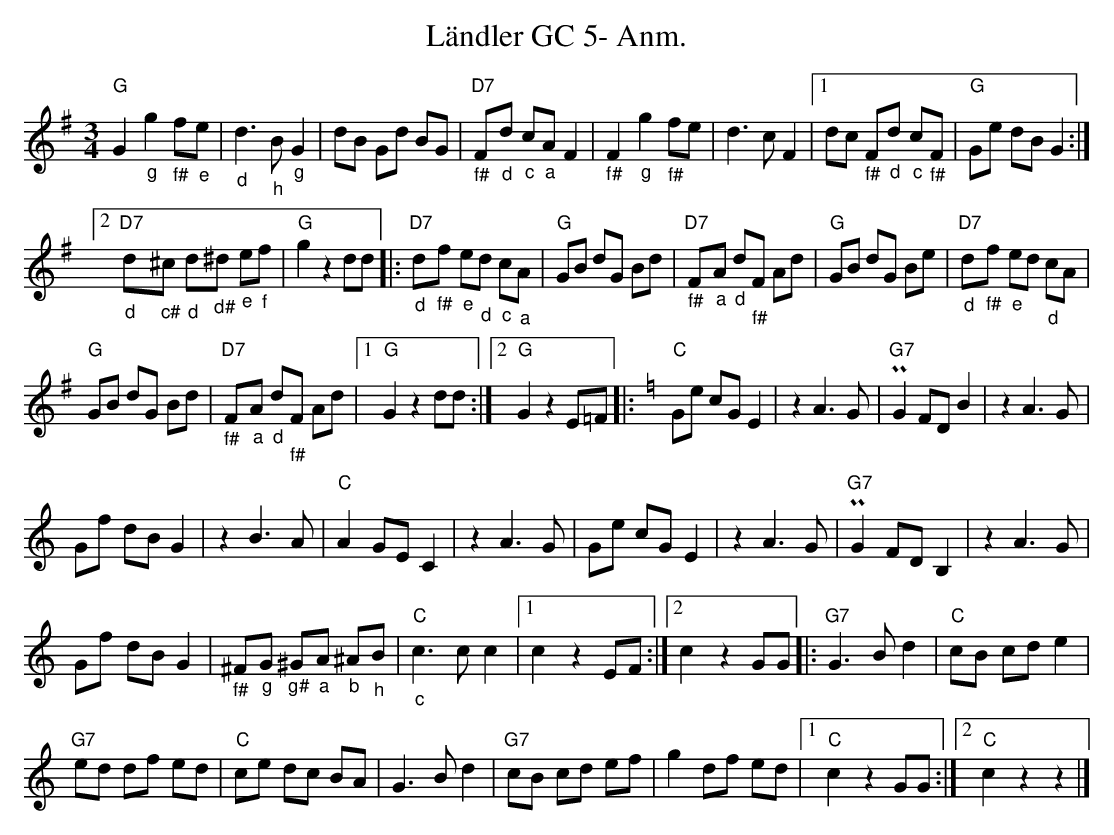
X:1
T:Ländler GC 5- Anm.
M:3/4
L:1/8
K:Gmaj%%MIDI gchordon
"G"G2 "_g"g2 "_f#"f"_e"e | "_d"d3 "_h"B "_g"G2 | dB Gd BG | "D7""_f#"F"_d"d "_c"c"_a"A F2 | "_f#"F2 "_g"g2 "_f#"fe | \
d3 c F2 |1 dc "_f#"F"_d"d "_c"c"_f#"F | "G"Ge dB G2 :|2
"D7""_d"d"_c#"^c "_d"d"_d#"^d "_e"e"_f"f | "G"g2 z2 dd |: "D7""_d"d"_f#"f "_e"e"_d"d "_c"c"_a"A | "G"GB dG Bd | \
"D7""_f#"F"_a"A "_d"d"_f#"F Ad | "G"GB dG Be | "D7""_d"d"_f#"f "_e"ed "_d"cA |
"G"GB dG Bd | "D7""_f#"F"_a"A "_d"d"_f#"F Ad |1 "G"G2 z2 dd :|2 "G"G2 z2 E=F |: [K:Cmaj] "C"Ge cG E2 | z2 A3 G | P"G7"G2 FD B2 | z2 A3 G |
Gf dB G2 | z2 B3 A | "C"A2 GE C2 | z2 A3 G | Ge cG E2 | z2 A3 G | P"G7"G2 FD B,2 | z2 A3 G |
Gf dB G2 | "_f#"^F"_g"G "_g#"^G"_a"A "_b"^A"_h"B | "C""_c"c3 c c2 |1 c2 z2 EF :|2 c2 z2 GG |: "G7"G3 B d2 | "C"cB cd e2 |
"G7"ed df ed | "C"ce dc BA | G3 B d2 | "G7"cB cd ef | g2 df ed |1 "C"c2 z2 GG :|2 "C"c2 z2z2 |]
